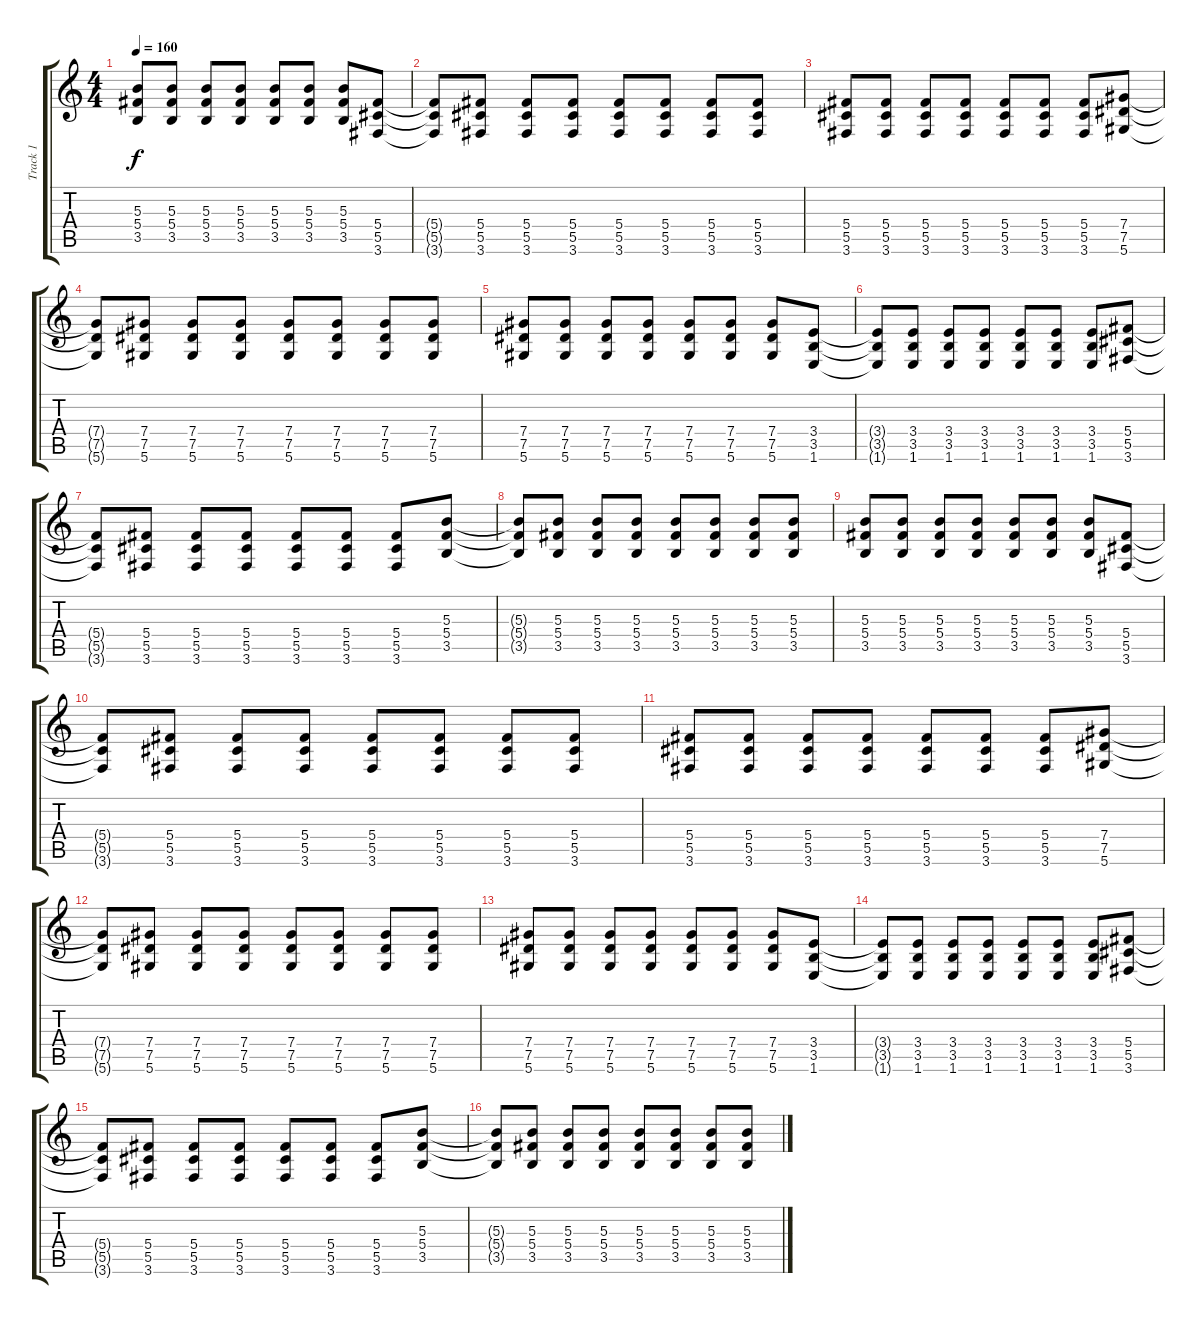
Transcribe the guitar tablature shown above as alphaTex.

\track ("Track 1" "Track 1") {instrument overdrivenguitar}
\staff {score tabs}
\tuning (Eb4 Bb3 Gb3 Db3 Ab2 Eb2) {hide}
\ts (4 4)
\tempo 160
\clef g2
\ks c
(5.3 5.4 3.5).8{dy f} (5.3 5.4 3.5).8 (5.3 5.4 3.5).8 (5.3 5.4 3.5).8 (5.3 5.4 3.5).8 (5.3 5.4 3.5).8 (5.3 5.4 3.5).8 (5.4 5.5 3.6).8 |
(5.4{t} 5.5{t} 3.6{t}).8 (5.4 5.5 3.6).8 (5.4 5.5 3.6).8 (5.4 5.5 3.6).8 (5.4 5.5 3.6).8 (5.4 5.5 3.6).8 (5.4 5.5 3.6).8 (5.4 5.5 3.6).8 |
(5.4 5.5 3.6).8 (5.4 5.5 3.6).8 (5.4 5.5 3.6).8 (5.4 5.5 3.6).8 (5.4 5.5 3.6).8 (5.4 5.5 3.6).8 (5.4 5.5 3.6).8 (7.4 7.5 5.6).8 |
(7.4{t} 7.5{t} 5.6{t}).8 (7.4 7.5 5.6).8 (7.4 7.5 5.6).8 (7.4 7.5 5.6).8 (7.4 7.5 5.6).8 (7.4 7.5 5.6).8 (7.4 7.5 5.6).8 (7.4 7.5 5.6).8 |
(7.4 7.5 5.6).8 (7.4 7.5 5.6).8 (7.4 7.5 5.6).8 (7.4 7.5 5.6).8 (7.4 7.5 5.6).8 (7.4 7.5 5.6).8 (7.4 7.5 5.6).8 (3.4 3.5 1.6).8 |
(3.4{t} 3.5{t} 1.6{t}).8 (3.4 3.5 1.6).8 (3.4 3.5 1.6).8 (3.4 3.5 1.6).8 (3.4 3.5 1.6).8 (3.4 3.5 1.6).8 (3.4 3.5 1.6).8 (5.4 5.5 3.6).8 |
(5.4{t} 5.5{t} 3.6{t}).8 (5.4 5.5 3.6).8 (5.4 5.5 3.6).8 (5.4 5.5 3.6).8 (5.4 5.5 3.6).8 (5.4 5.5 3.6).8 (5.4 5.5 3.6).8 (5.3 5.4 3.5).8 |
(5.3{t} 5.4{t} 3.5{t}).8 (5.3 5.4 3.5).8 (5.3 5.4 3.5).8 (5.3 5.4 3.5).8 (5.3 5.4 3.5).8 (5.3 5.4 3.5).8 (5.3 5.4 3.5).8 (5.3 5.4 3.5).8 |
(5.3 5.4 3.5).8 (5.3 5.4 3.5).8 (5.3 5.4 3.5).8 (5.3 5.4 3.5).8 (5.3 5.4 3.5).8 (5.3 5.4 3.5).8 (5.3 5.4 3.5).8 (5.4 5.5 3.6).8 |
(5.4{t} 5.5{t} 3.6{t}).8 (5.4 5.5 3.6).8 (5.4 5.5 3.6).8 (5.4 5.5 3.6).8 (5.4 5.5 3.6).8 (5.4 5.5 3.6).8 (5.4 5.5 3.6).8 (5.4 5.5 3.6).8 |
(5.4 5.5 3.6).8 (5.4 5.5 3.6).8 (5.4 5.5 3.6).8 (5.4 5.5 3.6).8 (5.4 5.5 3.6).8 (5.4 5.5 3.6).8 (5.4 5.5 3.6).8 (7.4 7.5 5.6).8 |
(7.4{t} 7.5{t} 5.6{t}).8 (7.4 7.5 5.6).8 (7.4 7.5 5.6).8 (7.4 7.5 5.6).8 (7.4 7.5 5.6).8 (7.4 7.5 5.6).8 (7.4 7.5 5.6).8 (7.4 7.5 5.6).8 |
(7.4 7.5 5.6).8 (7.4 7.5 5.6).8 (7.4 7.5 5.6).8 (7.4 7.5 5.6).8 (7.4 7.5 5.6).8 (7.4 7.5 5.6).8 (7.4 7.5 5.6).8 (3.4 3.5 1.6).8 |
(3.4{t} 3.5{t} 1.6{t}).8 (3.4 3.5 1.6).8 (3.4 3.5 1.6).8 (3.4 3.5 1.6).8 (3.4 3.5 1.6).8 (3.4 3.5 1.6).8 (3.4 3.5 1.6).8 (5.4 5.5 3.6).8 |
(5.4{t} 5.5{t} 3.6{t}).8 (5.4 5.5 3.6).8 (5.4 5.5 3.6).8 (5.4 5.5 3.6).8 (5.4 5.5 3.6).8 (5.4 5.5 3.6).8 (5.4 5.5 3.6).8 (5.3 5.4 3.5).8 |
(5.3{t} 5.4{t} 3.5{t}).8 (5.3 5.4 3.5).8 (5.3 5.4 3.5).8 (5.3 5.4 3.5).8 (5.3 5.4 3.5).8 (5.3 5.4 3.5).8 (5.3 5.4 3.5).8 (5.3 5.4 3.5).8
